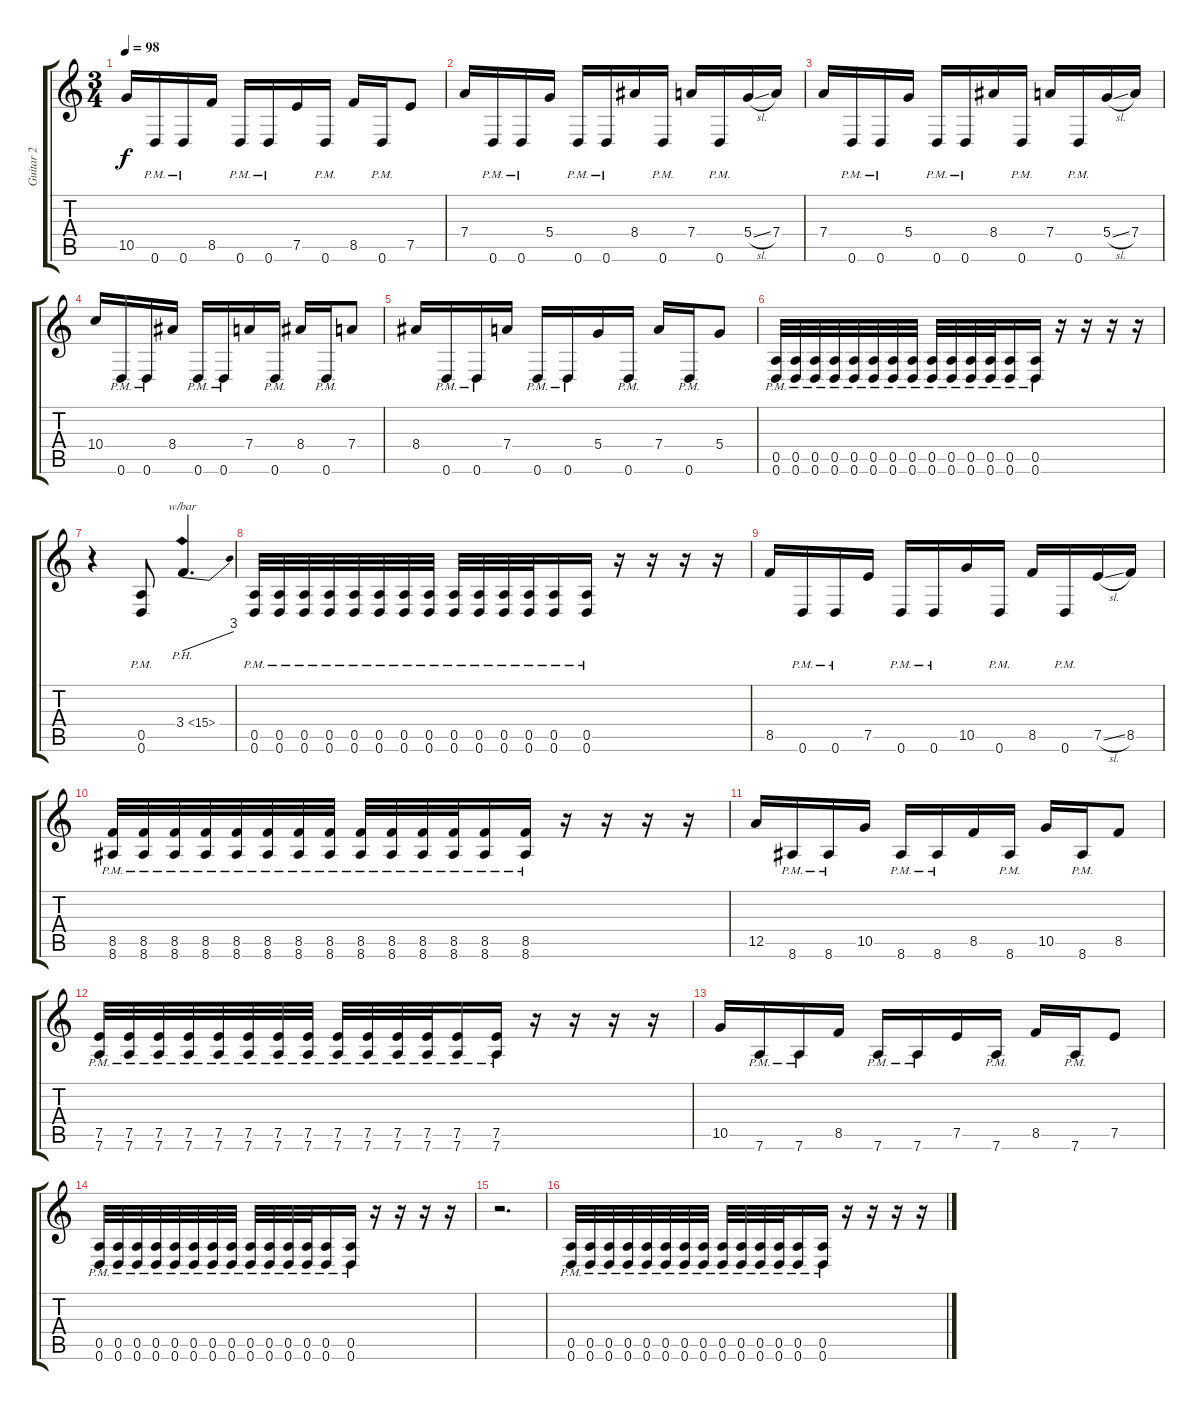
\track ("Guitar 2" "Guitar 2") {instrument distortionguitar}
\staff {score tabs}
\tuning (E4 B3 G3 D3 A2 D2) {hide}
\ts (3 4)
\tempo 98
\clef g2
\ks c
10.5.16{dy f} 0.6{pm}.16 0.6{pm}.16 8.5.16 0.6{pm}.16 0.6{pm}.16 7.5.16 0.6{pm}.16 8.5.16 0.6{pm}.16 7.5.8 |
7.4.16 0.6{pm}.16 0.6{pm}.16 5.4.16 0.6{pm}.16 0.6{pm}.16 8.4.16 0.6{pm}.16 7.4.16 0.6{pm}.16 5.4{sl}.16 7.4.16 |
7.4.16 0.6{pm}.16 0.6{pm}.16 5.4.16 0.6{pm}.16 0.6{pm}.16 8.4.16 0.6{pm}.16 7.4.16 0.6{pm}.16 5.4{sl}.16 7.4.16 |
10.4.16 0.6{pm}.16 0.6{pm}.16 8.4.16 0.6{pm}.16 0.6{pm}.16 7.4.16 0.6{pm}.16 8.4.16 0.6{pm}.16 7.4.8 |
8.4.16 0.6{pm}.16 0.6{pm}.16 7.4.16 0.6{pm}.16 0.6{pm}.16 5.4.16 0.6{pm}.16 7.4.16 0.6{pm}.16 5.4.8 |
(0.5{pm} 0.6{pm}).32 (0.5{pm} 0.6{pm}).32 (0.5{pm} 0.6{pm}).32 (0.5{pm} 0.6{pm}).32 (0.5{pm} 0.6{pm}).32 (0.5{pm} 0.6{pm}).32 (0.5{pm} 0.6{pm}).32 (0.5{pm} 0.6{pm}).32 (0.5{pm} 0.6{pm}).32 (0.5{pm} 0.6{pm}).32 (0.5{pm} 0.6{pm}).32 (0.5{pm} 0.6{pm}).32 (0.5{pm} 0.6{pm}).16 (0.5{pm} 0.6{pm}).16 r.16 r.16 r.16 r.16 |
r.4 (0.5{pm} 0.6{pm}).8 3.4{ph 12}.4{d tbe (dive default 0 0 60 12)} |
(0.5{pm} 0.6{pm}).32 (0.5{pm} 0.6{pm}).32 (0.5{pm} 0.6{pm}).32 (0.5{pm} 0.6{pm}).32 (0.5{pm} 0.6{pm}).32 (0.5{pm} 0.6{pm}).32 (0.5{pm} 0.6{pm}).32 (0.5{pm} 0.6{pm}).32 (0.5{pm} 0.6{pm}).32 (0.5{pm} 0.6{pm}).32 (0.5{pm} 0.6{pm}).32 (0.5{pm} 0.6{pm}).32 (0.5{pm} 0.6{pm}).16 (0.5{pm} 0.6{pm}).16 r.16 r.16 r.16 r.16 |
8.5.16 0.6{pm}.16 0.6{pm}.16 7.5.16 0.6{pm}.16 0.6{pm}.16 10.5.16 0.6{pm}.16 8.5.16 0.6{pm}.16 7.5{sl}.16 8.5.16 |
(8.5{pm} 8.6{pm}).32 (8.5{pm} 8.6{pm}).32 (8.5{pm} 8.6{pm}).32 (8.5{pm} 8.6{pm}).32 (8.5{pm} 8.6{pm}).32 (8.5{pm} 8.6{pm}).32 (8.5{pm} 8.6{pm}).32 (8.5{pm} 8.6{pm}).32 (8.5{pm} 8.6{pm}).32 (8.5{pm} 8.6{pm}).32 (8.5{pm} 8.6{pm}).32 (8.5{pm} 8.6{pm}).32 (8.5{pm} 8.6{pm}).16 (8.5{pm} 8.6{pm}).16 r.16 r.16 r.16 r.16 |
12.5.16 8.6{pm}.16 8.6{pm}.16 10.5.16 8.6{pm}.16 8.6{pm}.16 8.5.16 8.6{pm}.16 10.5.16 8.6{pm}.16 8.5.8 |
(7.5{pm} 7.6{pm}).32 (7.5{pm} 7.6{pm}).32 (7.5{pm} 7.6{pm}).32 (7.5{pm} 7.6{pm}).32 (7.5{pm} 7.6{pm}).32 (7.5{pm} 7.6{pm}).32 (7.5{pm} 7.6{pm}).32 (7.5{pm} 7.6{pm}).32 (7.5{pm} 7.6{pm}).32 (7.5{pm} 7.6{pm}).32 (7.5{pm} 7.6{pm}).32 (7.5{pm} 7.6{pm}).32 (7.5{pm} 7.6{pm}).16 (7.5{pm} 7.6{pm}).16 r.16 r.16 r.16 r.16 |
10.5.16 7.6{pm}.16 7.6{pm}.16 8.5.16 7.6{pm}.16 7.6{pm}.16 7.5.16 7.6{pm}.16 8.5.16 7.6{pm}.16 7.5.8 |
(0.5{pm} 0.6{pm}).32 (0.5{pm} 0.6{pm}).32 (0.5{pm} 0.6{pm}).32 (0.5{pm} 0.6{pm}).32 (0.5{pm} 0.6{pm}).32 (0.5{pm} 0.6{pm}).32 (0.5{pm} 0.6{pm}).32 (0.5{pm} 0.6{pm}).32 (0.5{pm} 0.6{pm}).32 (0.5{pm} 0.6{pm}).32 (0.5{pm} 0.6{pm}).32 (0.5{pm} 0.6{pm}).32 (0.5{pm} 0.6{pm}).16 (0.5{pm} 0.6{pm}).16 r.16 r.16 r.16 r.16 |
r.2{d} |
(0.5{pm} 0.6{pm}).32 (0.5{pm} 0.6{pm}).32 (0.5{pm} 0.6{pm}).32 (0.5{pm} 0.6{pm}).32 (0.5{pm} 0.6{pm}).32 (0.5{pm} 0.6{pm}).32 (0.5{pm} 0.6{pm}).32 (0.5{pm} 0.6{pm}).32 (0.5{pm} 0.6{pm}).32 (0.5{pm} 0.6{pm}).32 (0.5{pm} 0.6{pm}).32 (0.5{pm} 0.6{pm}).32 (0.5{pm} 0.6{pm}).16 (0.5{pm} 0.6{pm}).16 r.16 r.16 r.16 r.16
